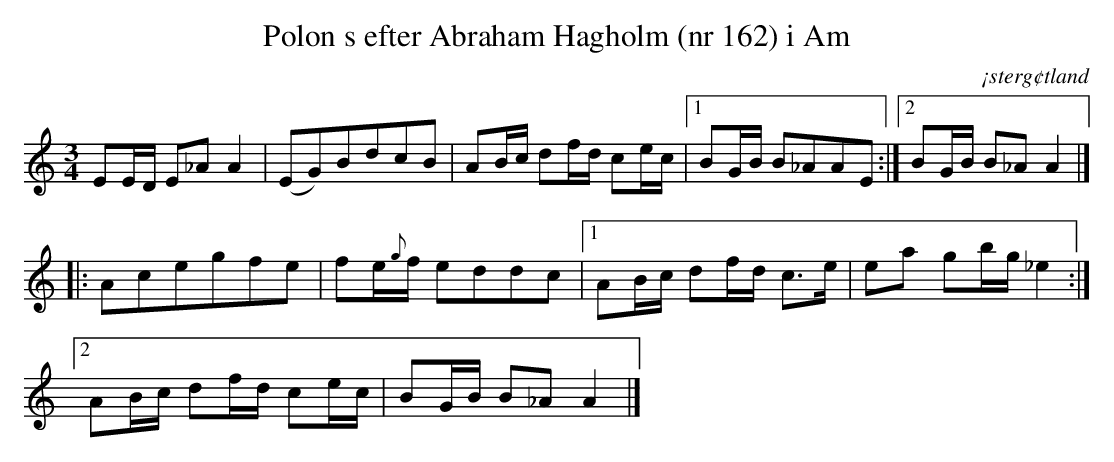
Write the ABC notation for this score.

X:1
T: Polon s efter Abraham Hagholm (nr 162) i Am
O: ¡sterg¢tland
M: 3/4
L: 1/16
K: F
M: 3/4
L: 1/16
K: Am
E2ED E2_A2 A4 | (E2G2)B2d2c2B2 | A2Bc d2fd c2ec |1 B2GB B2_A2A2E2 :|2 B2GB B2_A2 A4 |]
|: A2c2e2g2f2e2 | f2e{g}f e2d2d2c2 |1 A2Bc d2fd c2>e2 | e2a2 g2bg _e4 :|2
   A2Bc d2fd c2ec | B2GB B2_A2 A4 |]
